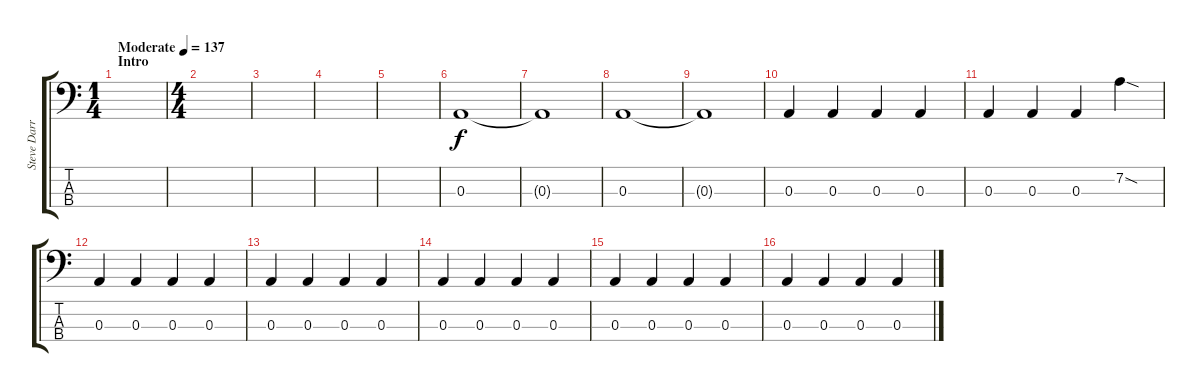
\track ("Steve Darrow" "Steve Darr") {instrument electricbassfinger}
\staff {score tabs}
\tuning (G2 D2 A1 E1) {hide}
\ts (1 4)
\section ("" "Intro")
\tempo (137 "Moderate")
\clef f4
\ks c
|
\ts (4 4)
|
|
|
|
0.3.1 |
0.3{t}.1 |
0.3.1 |
0.3{t}.1 |
0.3.4 0.3.4 0.3.4 0.3.4 |
0.3.4 0.3.4 0.3.4 7.2{sod}.4 |
0.3.4 0.3.4 0.3.4 0.3.4 |
0.3.4 0.3.4 0.3.4 0.3.4 |
0.3.4 0.3.4 0.3.4 0.3.4 |
0.3.4 0.3.4 0.3.4 0.3.4 |
0.3.4 0.3.4 0.3.4 0.3.4
